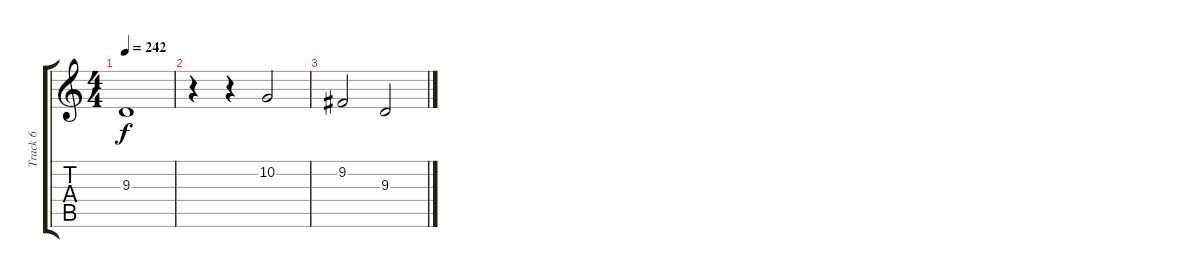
\track ("Track 6" "Track 6") {instrument lead6voice}
\staff {score tabs}
\tuning (D4 A3 F3 C3 G2 C2) {hide}
\ts (4 4)
\tempo 242
\clef g2
\ks c
9.3{t}.1{dy f} |
r.4 r.4 10.2.2 |
9.2.2 9.3.2
